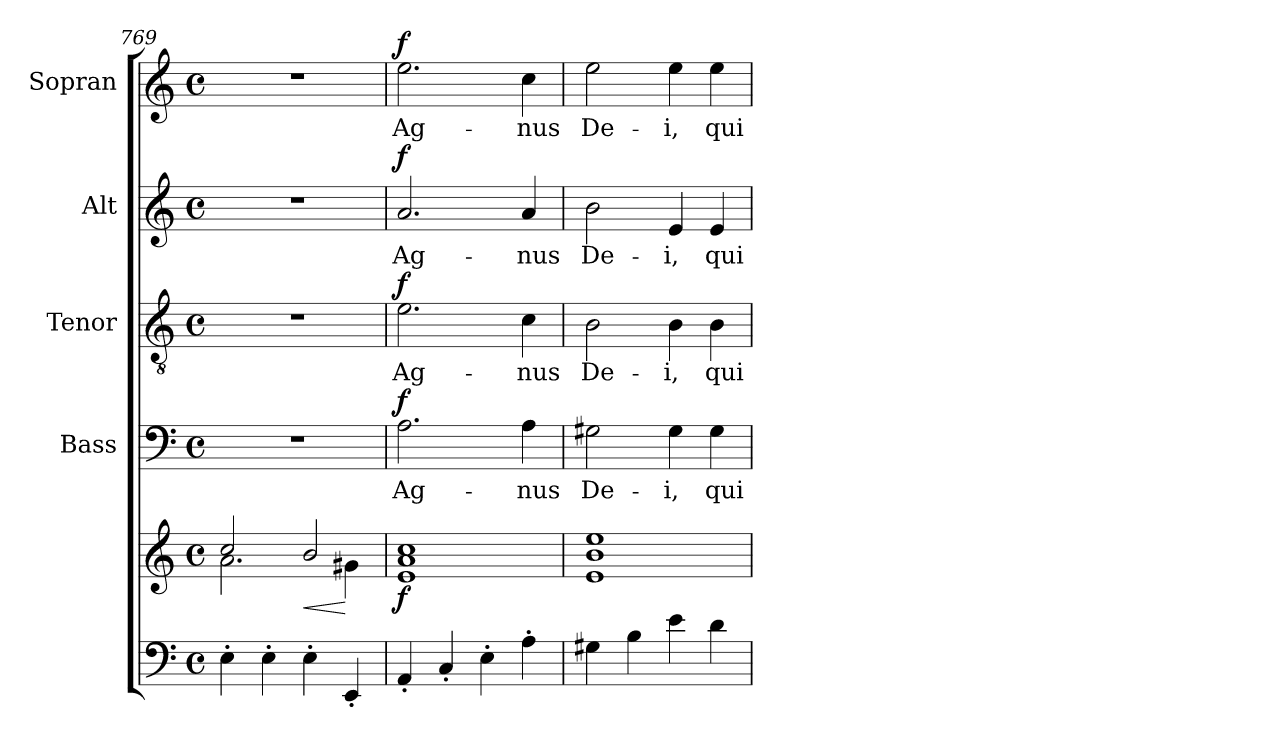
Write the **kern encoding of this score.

**kern	**kern	**dynam	**kern	**text	**dynam	**kern	**text	**dynam	**kern	**text	**dynam	**kern	**text	**dynam
*part5	*part5	*part5	*part4	*part4	*part4	*part3	*part3	*part3	*part2	*part2	*part2	*part1	*part1	*part1
*staff6	*staff5	*staff5/6	*staff4	*staff4	*staff4	*staff3	*staff3	*staff3	*staff2	*staff2	*staff2	*staff1	*staff1	*staff1
*	*	*	*I"Bass	*	*	*I"Tenor	*	*	*I"Alt	*	*	*I"Sopran	*	*
*	*	*	*I'B.	*	*	*I'T.	*	*	*I'A.	*	*	*I'S.	*	*
*clefF4	*clefG2	*	*clefF4	*	*	*clefGv2	*	*	*clefG2	*	*	*clefG2	*	*
*k[]	*k[]	*	*k[]	*	*	*k[]	*	*	*k[]	*	*	*k[]	*	*
*C:	*C:	*	*C:	*	*	*C:	*	*	*C:	*	*	*C:	*	*
*M4/4	*M4/4	*	*M4/4	*	*	*M4/4	*	*	*M4/4	*	*	*M4/4	*	*
*met(c)	*met(c)	*	*met(c)	*	*	*met(c)	*	*	*met(c)	*	*	*met(c)	*	*
=769	=769	=769	=769	=769	=769	=769	=769	=769	=769	=769	=769	=769	=769	=769
*	*^	*	*	*	*	*	*	*	*	*	*	*	*	*
4E'>\	2cc/	2.a\	.	1r	.	.	1r	.	.	1r	.	.	1r	.	.
4E'>\	.	.	.	.	.	.	.	.	.	.	.	.	.	.	.
!	!	!	!LO:HP:b	!	!	!	!	!	!	!	!	!	!	!	!
4E'>\	2b/	.	<	.	.	.	.	.	.	.	.	.	.	.	.
4EE'</	.	4g#X\	[	.	.	.	.	.	.	.	.	.	.	.	.
=770	=770	=770	=770	=770	=770	=770	=770	=770	=770	=770	=770	=770	=770	=770	=770
!	!	!	!LO:DY:b	!	!LO:LY:b	!LO:DY:a	!	!LO:LY:b	!LO:DY:a	!	!LO:LY:b	!LO:DY:a	!	!LO:LY:b	!LO:DY:a
4AA'</	1cc	1e 1a	f	2.A\	Ag-	f	2.e\	Ag-	f	2.a/	Ag-	f	2.ee\	Ag-	f
4C'</	.	.	.	.	.	.	.	.	.	.	.	.	.	.	.
4E'>\	.	.	.	.	.	.	.	.	.	.	.	.	.	.	.
!	!	!	!	!	!LO:LY:b	!	!	!LO:LY:b	!	!	!LO:LY:b	!	!	!LO:LY:b	!
4A'>\	.	.	.	4A\	-nus	.	4c\	-nus	.	4a/	-nus	.	4cc\	-nus	.
=771	=771	=771	=771	=771	=771	=771	=771	=771	=771	=771	=771	=771	=771	=771	=771
!	!	!	!	!	!LO:LY:b	!	!	!LO:LY:b	!	!	!LO:LY:b	!	!	!LO:LY:b	!
4G#X\	1b 1ee	1e	.	2G#X\	De-	.	2B\	De-	.	2b\	De-	.	2ee\	De-	.
4B\	.	.	.	.	.	.	.	.	.	.	.	.	.	.	.
!	!	!	!	!	!LO:LY:b	!	!	!LO:LY:b	!	!	!LO:LY:b	!	!	!LO:LY:b	!
4e\	.	.	.	4G#\	-i,	.	4B\	-i,	.	4e/	-i,	.	4ee\	-i,	.
!	!	!	!	!	!LO:LY:b	!	!	!LO:LY:b	!	!	!LO:LY:b	!	!	!LO:LY:b	!
4d\	.	.	.	4G#\	qui	.	4B\	qui	.	4e/	qui	.	4ee\	qui	.
*	*v	*v	*	*	*	*	*	*	*	*	*	*	*	*	*
=	=	=	=	=	=	=	=	=	=	=	=	=	=	=
*-	*-	*-	*-	*-	*-	*-	*-	*-	*-	*-	*-	*-	*-	*-
